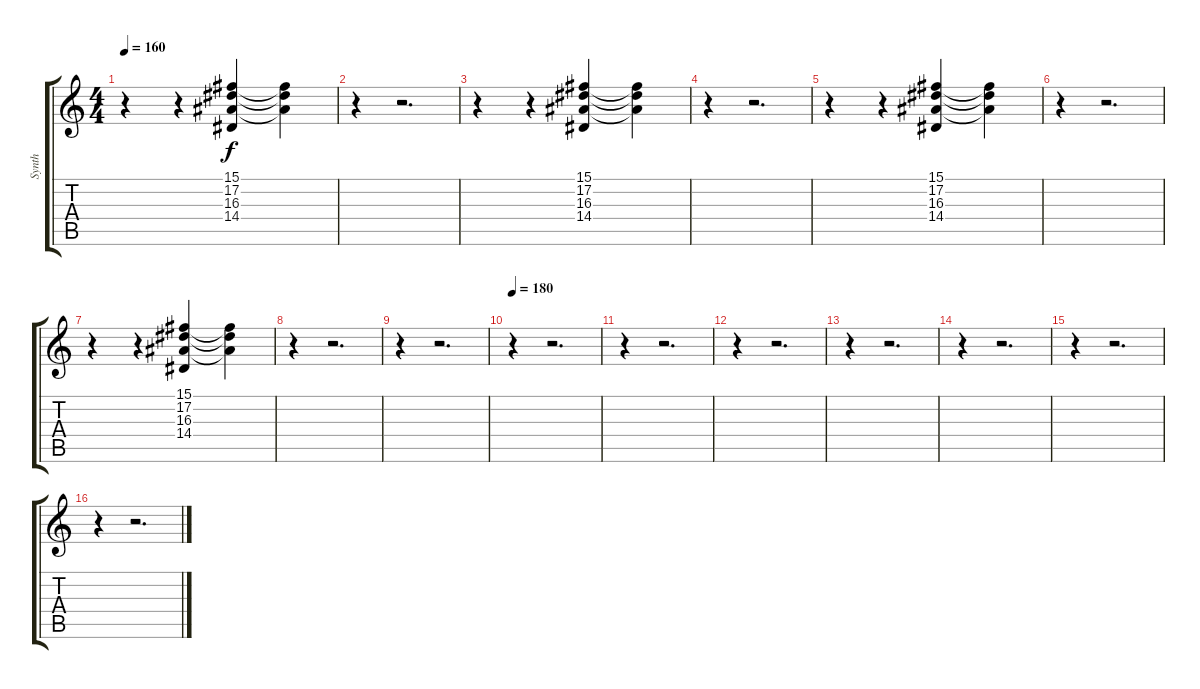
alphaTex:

\track ("Synth" "Synth") {instrument stringensemble1}
\staff {score tabs}
\tuning (Eb4 Bb3 Gb3 Db3 Ab2 Eb2) {hide}
\ts (4 4)
\tempo 160
\clef g2
\ks c
r.4{dy f} r.4 (15.1 17.2 16.3 14.4).4 (15.1{t} 17.2{t} 16.3{t}).4 |
r.4 r.2{d} |
r.4 r.4 (15.1 17.2 16.3 14.4).4 (15.1{t} 17.2{t} 16.3{t}).4 |
r.4 r.2{d} |
r.4 r.4 (15.1 17.2 16.3 14.4).4 (15.1{t} 17.2{t} 16.3{t}).4 |
r.4 r.2{d} |
r.4 r.4 (15.1 17.2 16.3 14.4).4 (15.1{t} 17.2{t} 16.3{t}).4 |
r.4 r.2{d} |
r.4 r.2{d} |
\tempo 180
r.4 r.2{d} |
r.4 r.2{d} |
r.4 r.2{d} |
r.4 r.2{d} |
r.4 r.2{d} |
r.4 r.2{d} |
r.4 r.2{d}
